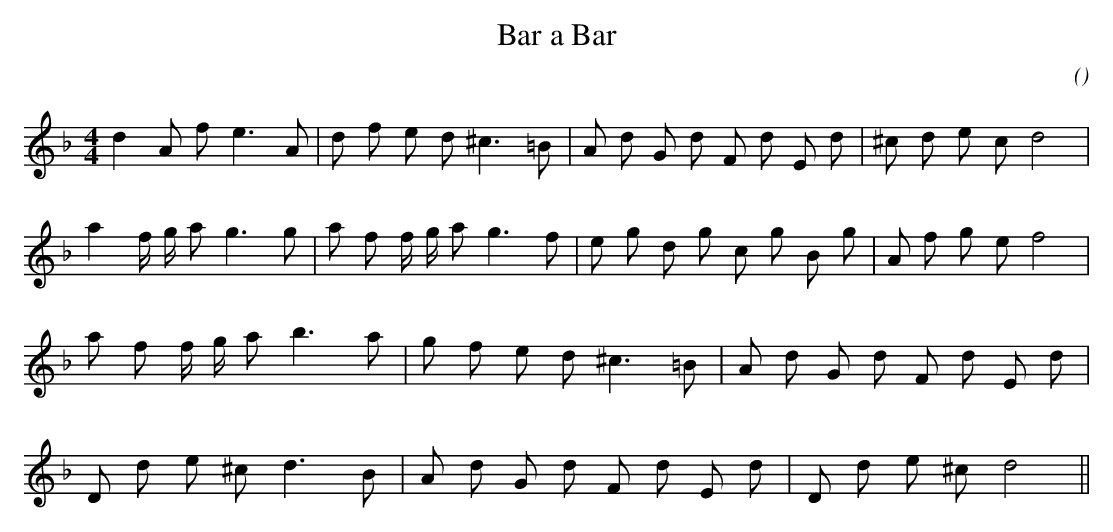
X:1
T: Bar a Bar
C:
O:
M:4/4
K:Dm
K:Dm
M:4/4
L:1/16
d4 A2 f2 e6 A2 |d2 f2 e2 d2 ^c6 =B2 |A2 d2 G2 d2 F2 d2 E2 d2 |^c2 d2 e2 c2 d8 |
a4 f g a2 g6 g2 |a2 f2 f g a2 g6 f2 |e2 g2 d2 g2 c2 g2 B2 g2 |A2 f2 g2 e2 f8 |
a2 f2 f g a2 b6 a2 |g2 f2 e2 d2 ^c6 =B2 |A2 d2 G2 d2 F2 d2 E2 d2 |
D2 d2 e2 ^c2 d6 B2 |A2 d2 G2 d2 F2 d2 E2 d2 |D2 d2 e2 ^c2 d8 ||
